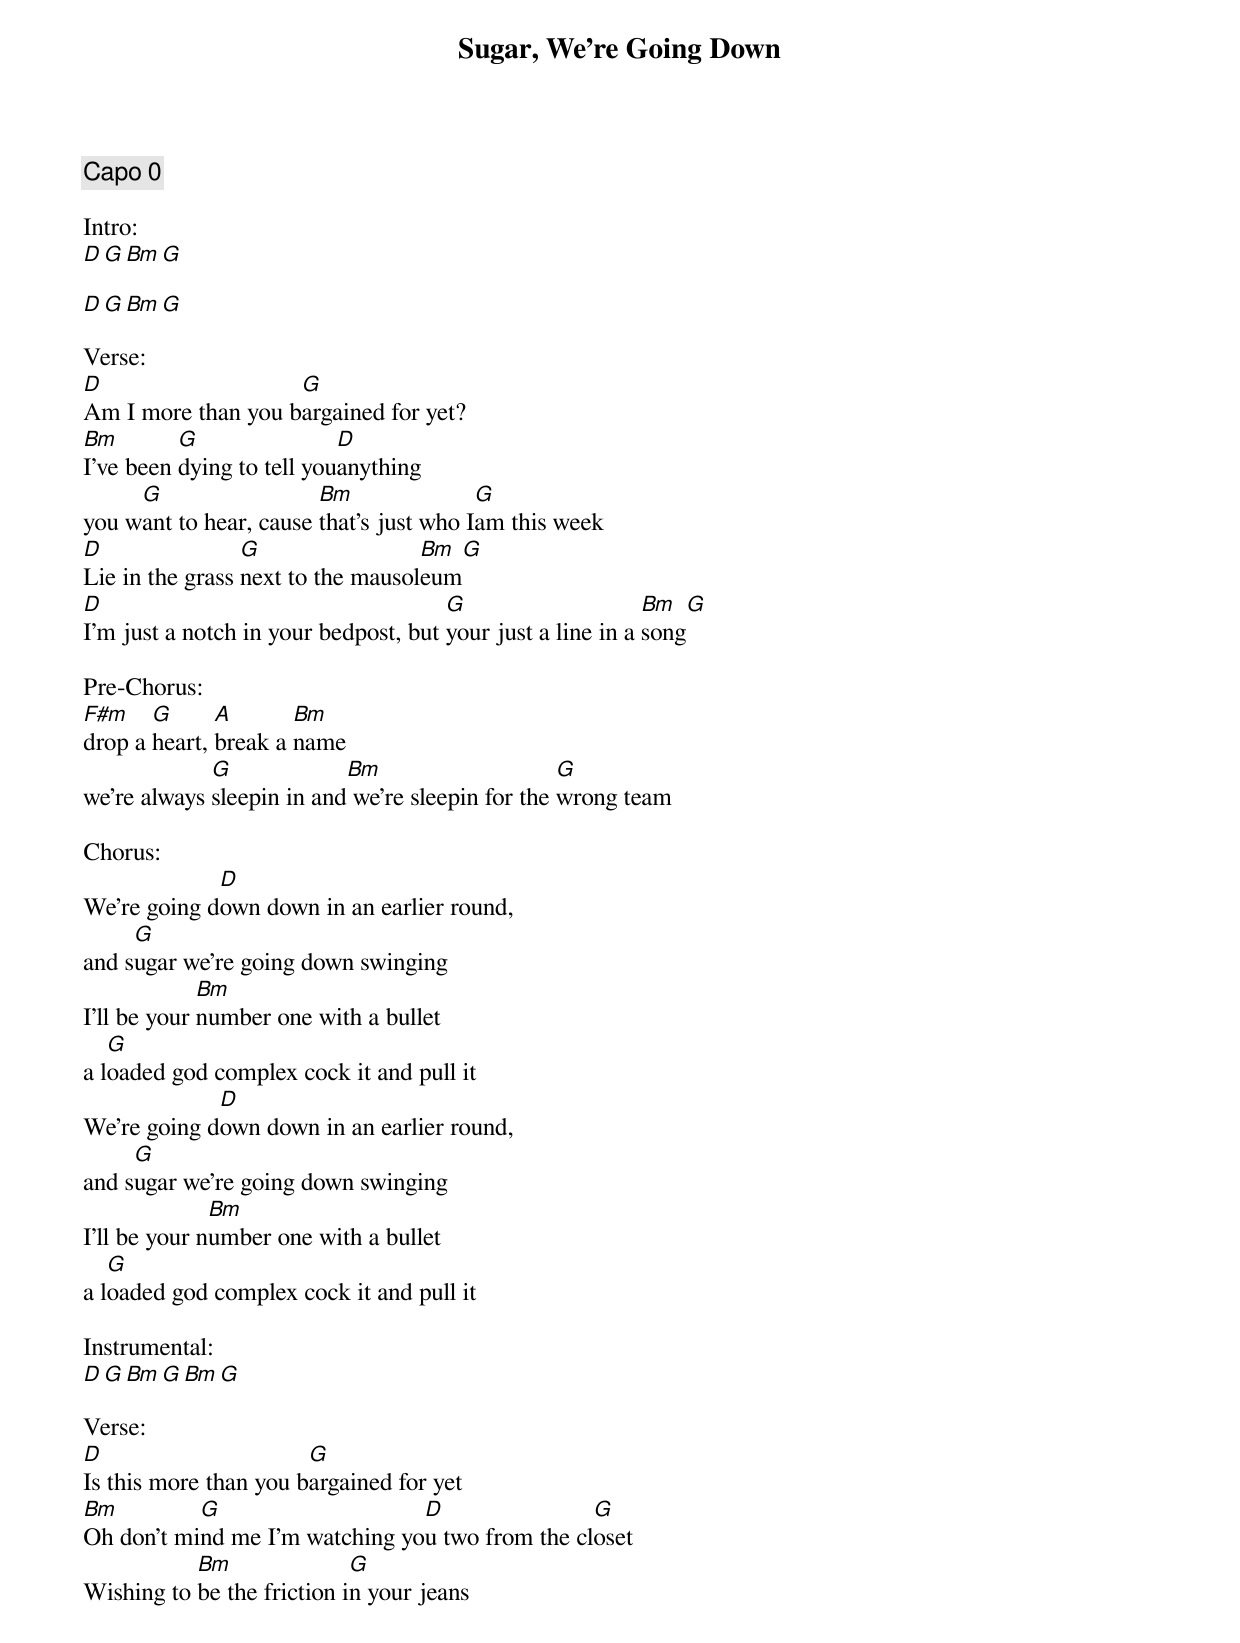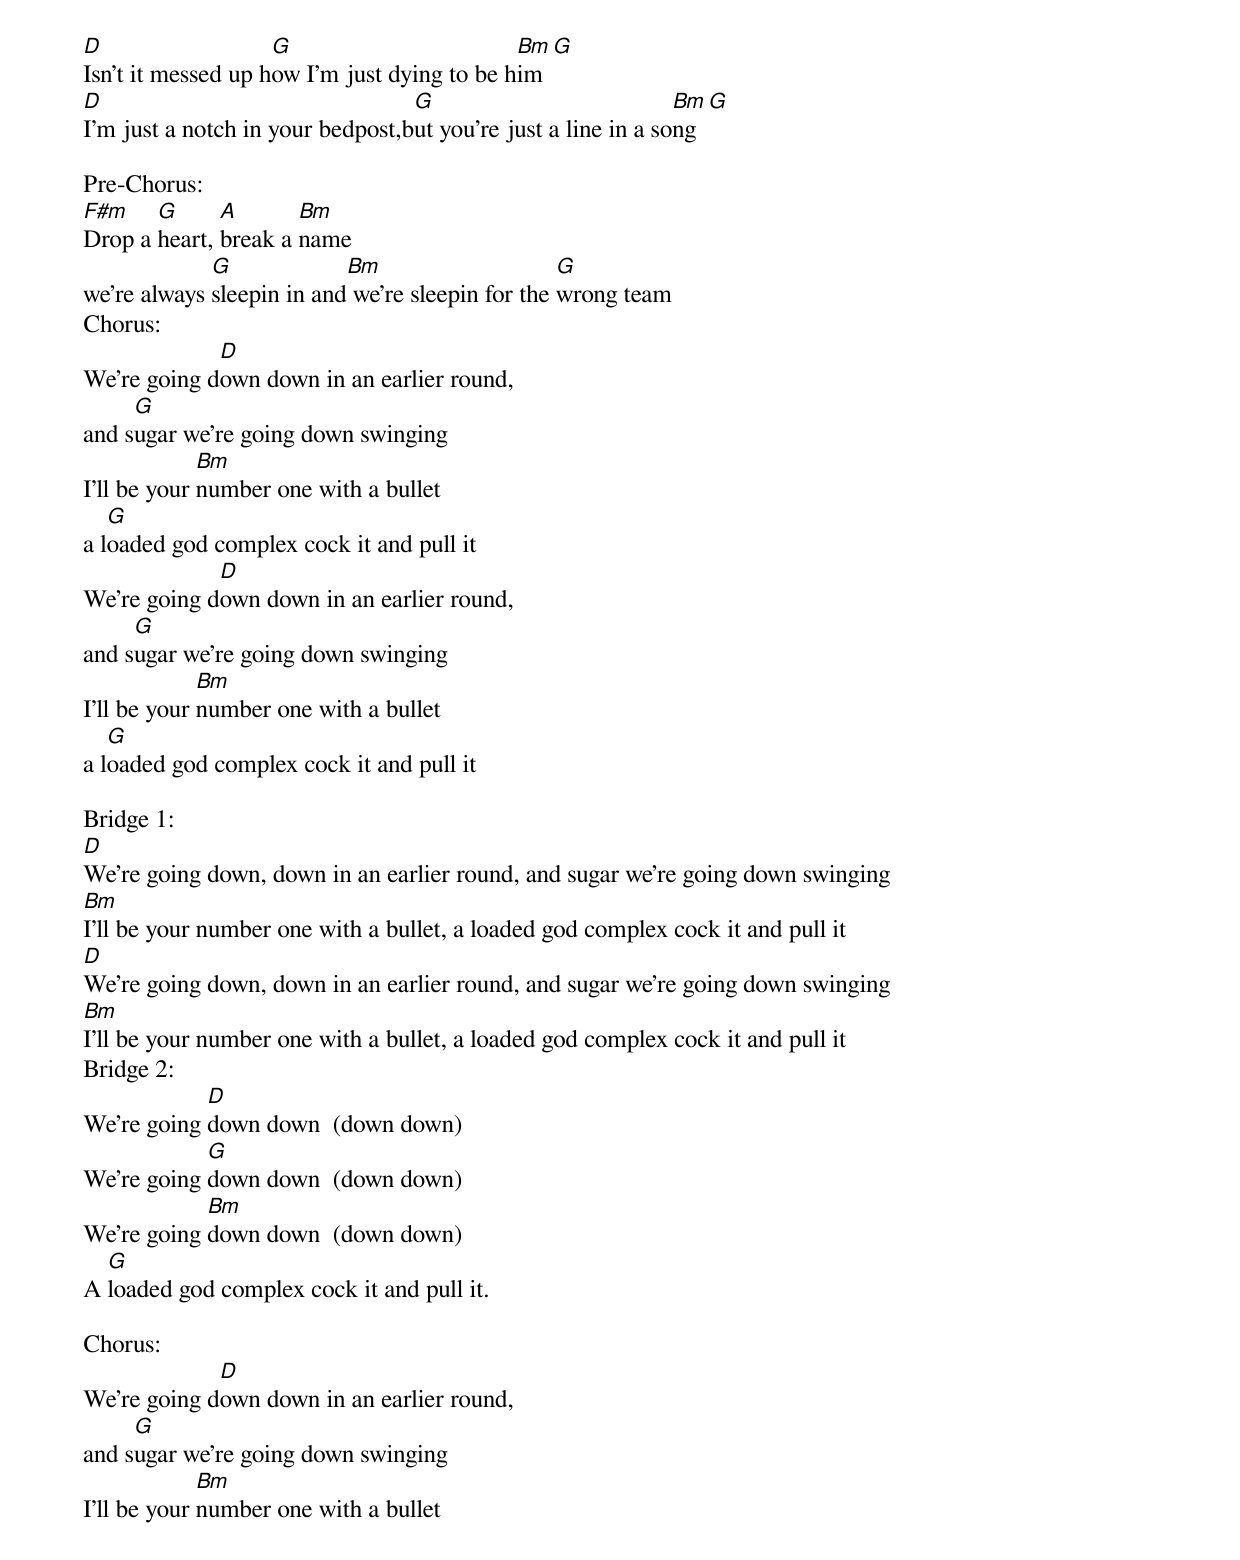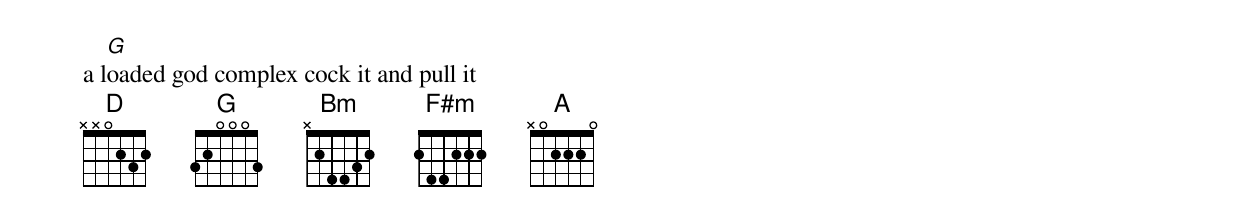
{title:Sugar, We're Going Down}
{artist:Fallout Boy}
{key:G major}
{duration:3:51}
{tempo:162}
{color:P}

{comment: Capo 0}

Intro:
[D][G][Bm][G]

[D][G][Bm][G]

Verse:
[D]Am I more than you b[G]argained for yet?
[Bm]I've been [G]dying to tell you[D]anything
you w[G]ant to hear, cause [Bm]that's just who I[G]am this week
[D]Lie in the grass [G]next to the mausol[Bm]eum[G]
[D]I'm just a notch in your bedpost, but [G]your just a line in a [Bm]song[G]

Pre-Chorus:
[F#m]drop a [G]heart, [A]break a [Bm]name
we're always [G]sleepin in and[Bm] we're sleepin for the [G]wrong team

Chorus:
We're going d[D]own down in an earlier round,
and s[G]ugar we're going down swinging
I'll be your [Bm]number one with a bullet
a l[G]oaded god complex cock it and pull it
We're going d[D]own down in an earlier round,
and s[G]ugar we're going down swinging
I'll be your n[Bm]umber one with a bullet
a l[G]oaded god complex cock it and pull it

Instrumental:
[D][G][Bm][G][Bm][G]

Verse:
[D]Is this more than you b[G]argained for yet
[Bm]Oh don't mi[G]nd me I'm watching yo[D]u two from the cl[G]oset
Wishing to [Bm]be the friction i[G]n your jeans
[D]Isn't it messed up h[G]ow I'm just dying to be h[Bm]im[G]
[D]I'm just a notch in your bedpost,b[G]ut you're just a line in a so[Bm]ng[G]

Pre-Chorus:
[F#m]Drop a [G]heart, [A]break a [Bm]name
we're always [G]sleepin in and[Bm] we're sleepin for the [G]wrong team
Chorus:
We're going d[D]own down in an earlier round,
and s[G]ugar we're going down swinging
I'll be your [Bm]number one with a bullet
a l[G]oaded god complex cock it and pull it
We're going d[D]own down in an earlier round,
and s[G]ugar we're going down swinging
I'll be your [Bm]number one with a bullet
a l[G]oaded god complex cock it and pull it

Bridge 1:
[D]We're going down, down in an earlier round, and sugar we're going down swinging
[Bm]I'll be your number one with a bullet, a loaded god complex cock it and pull it
[D]We're going down, down in an earlier round, and sugar we're going down swinging
[Bm]I'll be your number one with a bullet, a loaded god complex cock it and pull it
Bridge 2:
We're going [D]down down  (down down)
We're going [G]down down  (down down)
We're going [Bm]down down  (down down)
A [G]loaded god complex cock it and pull it.

Chorus:
We're going d[D]own down in an earlier round,
and s[G]ugar we're going down swinging
I'll be your [Bm]number one with a bullet
a l[G]oaded god complex cock it and pull it
